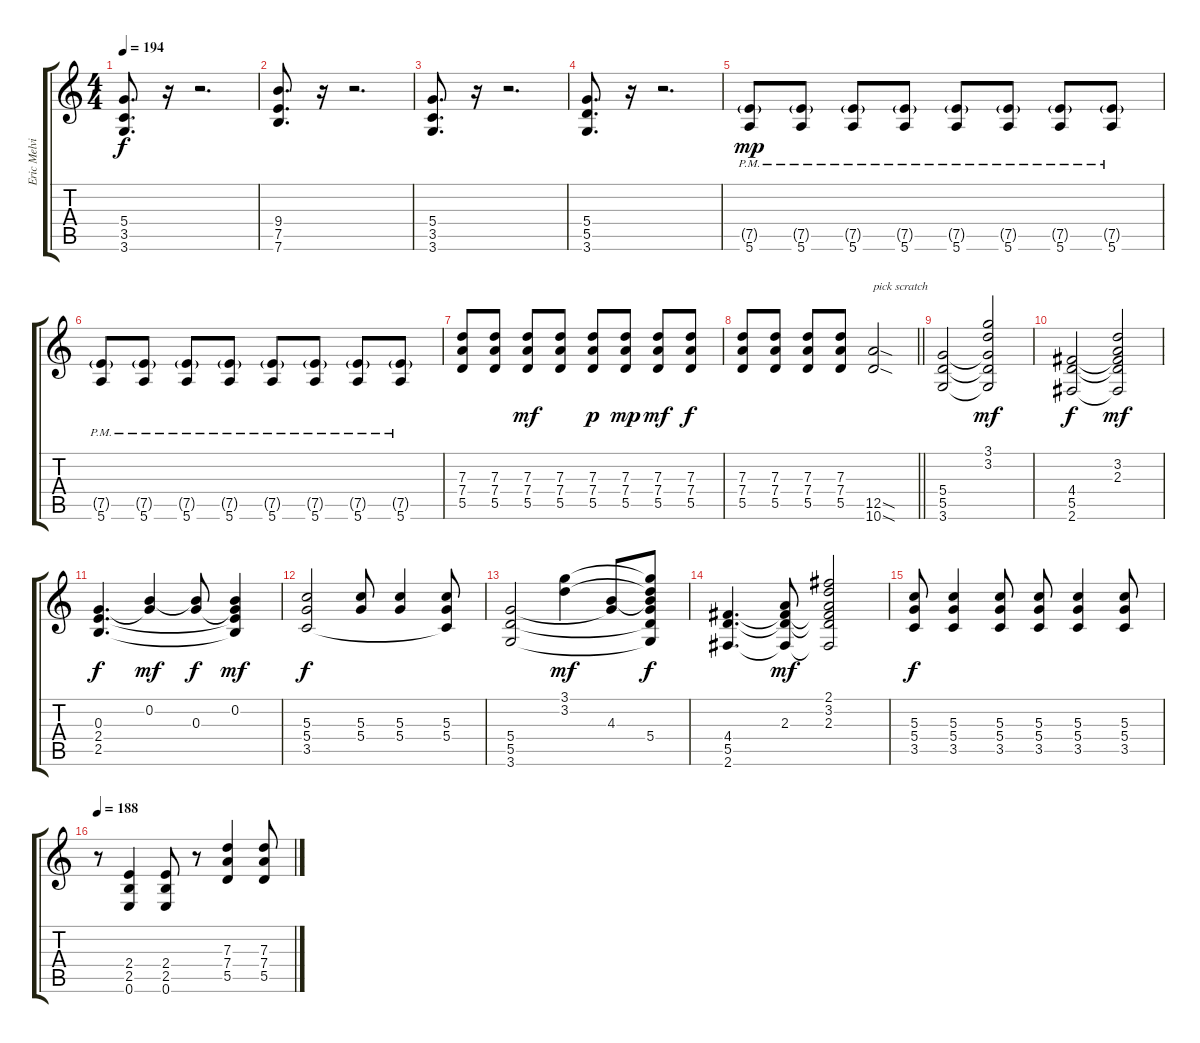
\track ("Eric Melvin" "Eric Melvi") {instrument distortionguitar}
\staff {score tabs}
\tuning (E4 B3 G3 D3 A2 E2) {hide}
\ts (4 4)
\section ("" "")
\tempo 194
\clef g2
\ks c
(5.4 3.5 3.6).8{d dy f} r.16 r.2{d} |
(9.4 7.5 7.6).8{d} r.16 r.2{d} |
(5.4 3.5 3.6).8{d} r.16 r.2{d} |
(5.4 5.5 3.6).8{d} r.16 r.2{d} |
(7.5{g pm} 5.6{pm}).8{dy mp} (7.5{g pm} 5.6{pm}).8 (7.5{g pm} 5.6{pm}).8 (7.5{g pm} 5.6{pm}).8 (7.5{g pm} 5.6{pm}).8 (7.5{g pm} 5.6{pm}).8 (7.5{g pm} 5.6{pm}).8 (7.5{g pm} 5.6{pm}).8 |
(7.5{g pm} 5.6{pm}).8 (7.5{g pm} 5.6{pm}).8 (7.5{g pm} 5.6{pm}).8 (7.5{g pm} 5.6{pm}).8 (7.5{g pm} 5.6{pm}).8 (7.5{g pm} 5.6{pm}).8 (7.5{g pm} 5.6{pm}).8 (7.5{g pm} 5.6{pm}).8 |
(7.3 7.4 5.5).8 (7.3 7.4 5.5).8 (7.3 7.4 5.5).8{dy mf} (7.3 7.4 5.5).8 (7.3 7.4 5.5).8{dy p} (7.3 7.4 5.5).8{dy mp} (7.3 7.4 5.5).8{dy mf} (7.3 7.4 5.5).8{dy f} |
\barLineRight lightlight
(7.3 7.4 5.5).8 (7.3 7.4 5.5).8 (7.3 7.4 5.5).8 (7.3 7.4 5.5).8 (12.5{sod} 10.6{sod}).2{txt "pick scratch"} |
\section ("" "")
(5.4 5.5 3.6).2 (3.1 3.2 5.4{t} 5.5{t} 3.6{t}).2{dy mf} |
(4.4 5.5 2.6).2{dy f} (3.2 2.3 4.4{t} 5.5{t} 2.6{t}).2{dy mf} |
(0.3 2.4 2.5).4{d dy f} (0.2 0.3{t}).4{dy mf} (0.2{t} 0.3).8{dy f} (0.2 0.3{t} 2.4{t} 2.5{t}).4{dy mf} |
(5.3 5.4 3.5).2{dy f} (5.3 5.4).8 (5.3 5.4).4 (5.3 5.4 3.5{t}).8 |
(5.4 5.5 3.6).2 (3.1 3.2).4{dy mf} (4.3 5.4{t}).8 (3.1{t} 3.2{t} 4.3{t} 5.4 5.5{t} 3.6{t}).8{dy f} |
(4.4 5.5 2.6).4{d} (2.3 4.4{t} 5.5{t} 2.6{t}).8{dy mf} (2.1 3.2 2.3 4.4{t} 5.5{t} 2.6{t}).2 |
(5.3 5.4 3.5).8{dy f} (5.3 5.4 3.5).4 (5.3 5.4 3.5).8 (5.3 5.4 3.5).8 (5.3 5.4 3.5).4 (5.3 5.4 3.5).8 |
\tempo 188
r.8 (2.4 2.5 0.6).4 (2.4 2.5 0.6).8 r.8 (7.3 7.4 5.5).4 (7.3 7.4 5.5).8
